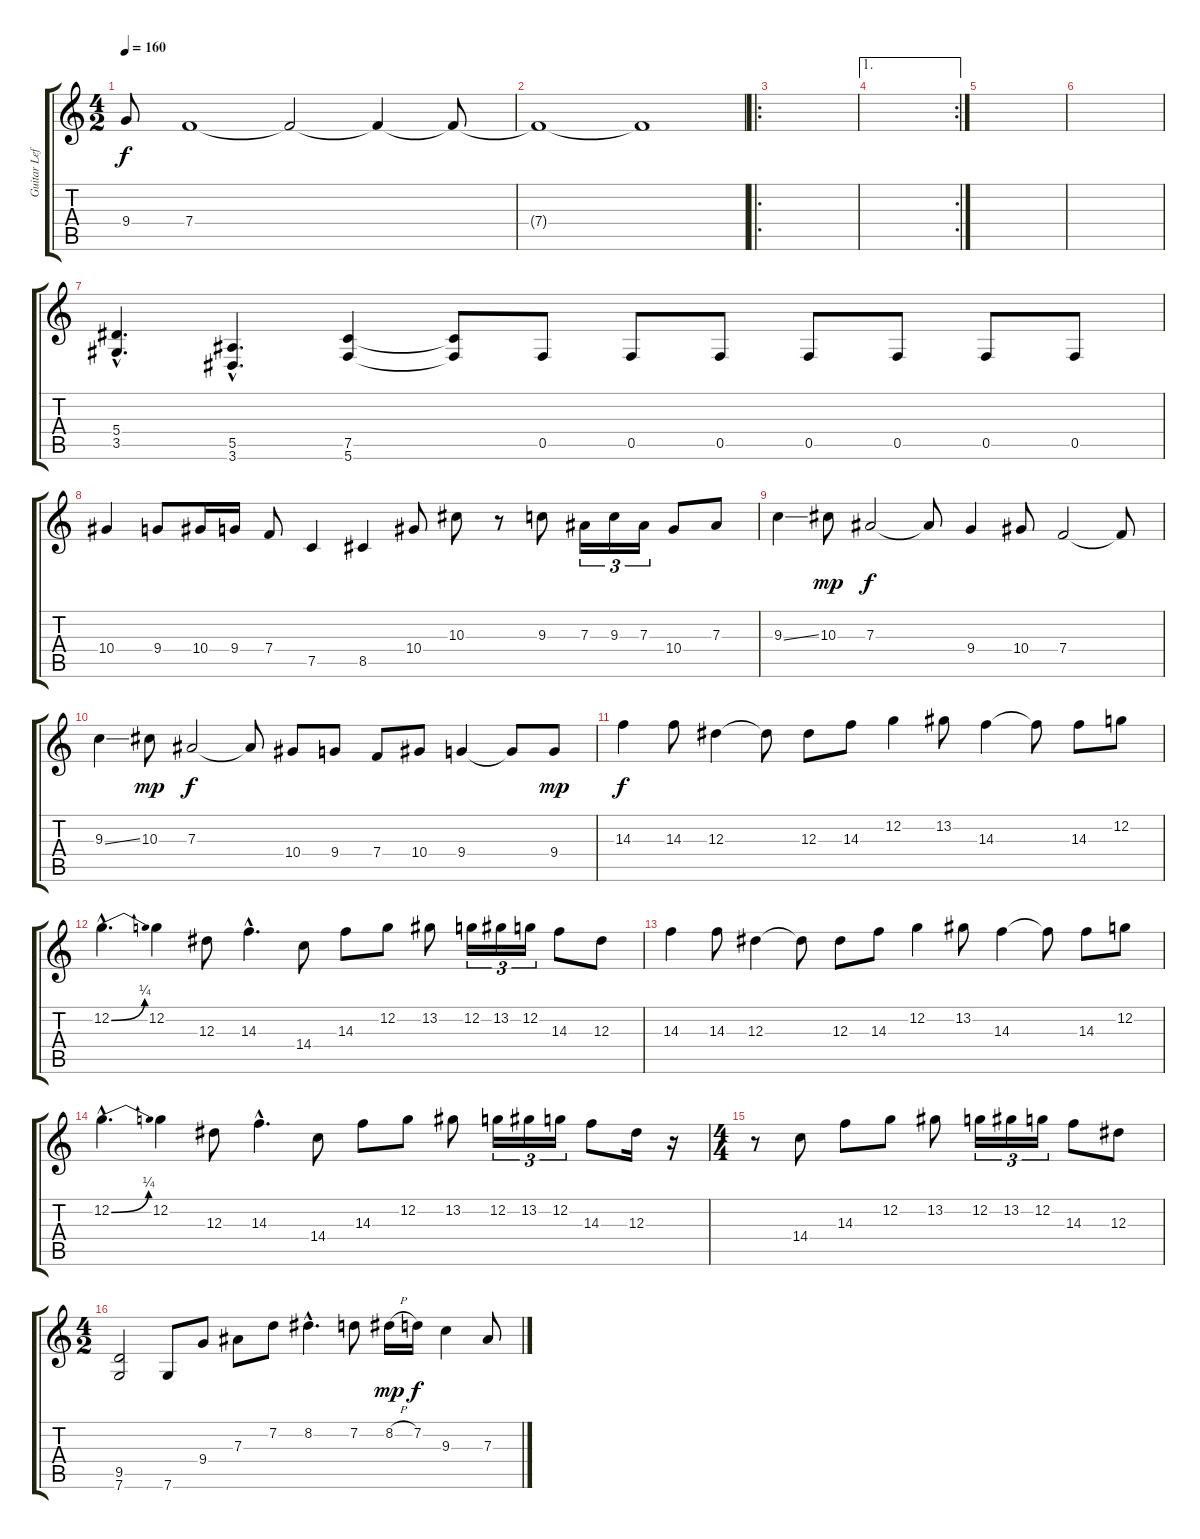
\track ("Guitar Left" "Guitar Lef") {instrument distortionguitar}
\staff {score tabs}
\tuning (C4 G3 Eb3 Bb2 F2 C2) {hide}
\ts (4 2)
\tempo 160
\clef g2
\ks c
9.4.8{dy f} 7.4.1 7.4{t}.2 7.4{t}.4 7.4{t}.8 |
7.4{t}.1 7.4{t}.1 |
\ro
|
\ae 1
\rc 2
|
|
|
(5.4{hac} 3.5{hac}).4{d} (5.5{hac} 3.6{hac}).4{d} (7.5 5.6).4 (7.5{t} 5.6{t}).8 0.5.8 0.5.8 0.5.8 0.5.8 0.5.8 0.5.8 0.5.8 |
10.4.4 9.4.8 10.4.16 9.4.16 7.4.8 7.5.4 8.5.4 10.4.8 10.3.8 r.8 9.3.8 7.3.16{tu (3 2)} 9.3.16{tu (3 2)} 7.3.16{tu (3 2)} 10.4.8 7.3.8 |
9.3{ss}.4 10.3.8{dy mp} 7.3.2{dy f} 7.3{t}.8 9.4.4 10.4.8 7.4.2 7.4{t}.8 |
9.3{ss}.4 10.3.8{dy mp} 7.3.2{dy f} 7.3{t}.8 10.4.8 9.4.8 7.4.8 10.4.8 9.4.4 9.4{t}.8 9.4.8{dy mp} |
14.3.4{dy f} 14.3.8 12.3.4 12.3{t}.8 12.3.8 14.3.8 12.2.4 13.2.8 14.3.4 14.3{t}.8 14.3.8 12.2.8 |
12.2{be (bend 0 0 60 1) hac}.4{d} 12.2.4 12.3.8 14.3{hac}.4{d} 14.4.8 14.3.8 12.2.8 13.2.8 12.2.16{tu (3 2)} 13.2.16{tu (3 2)} 12.2.16{tu (3 2)} 14.3.8 12.3.8 |
14.3.4 14.3.8 12.3.4 12.3{t}.8 12.3.8 14.3.8 12.2.4 13.2.8 14.3.4 14.3{t}.8 14.3.8 12.2.8 |
12.2{be (bend 0 0 60 1) hac}.4{d} 12.2.4 12.3.8 14.3{hac}.4{d} 14.4.8 14.3.8 12.2.8 13.2.8 12.2.16{tu (3 2)} 13.2.16{tu (3 2)} 12.2.16{tu (3 2)} 14.3.8 12.3.16 r.16 |
\ts (4 4)
r.8 14.4.8 14.3.8 12.2.8 13.2.8 12.2.16{tu (3 2)} 13.2.16{tu (3 2)} 12.2.16{tu (3 2)} 14.3.8 12.3.8 |
\ts (4 2)
(9.5 7.6).2 7.6.8 9.4.8 7.3.8 7.2.8 8.2{hac}.4{d} 7.2.8 8.2{h}.16{dy mp} 7.2.16{dy f} 9.3.4 7.3.8
